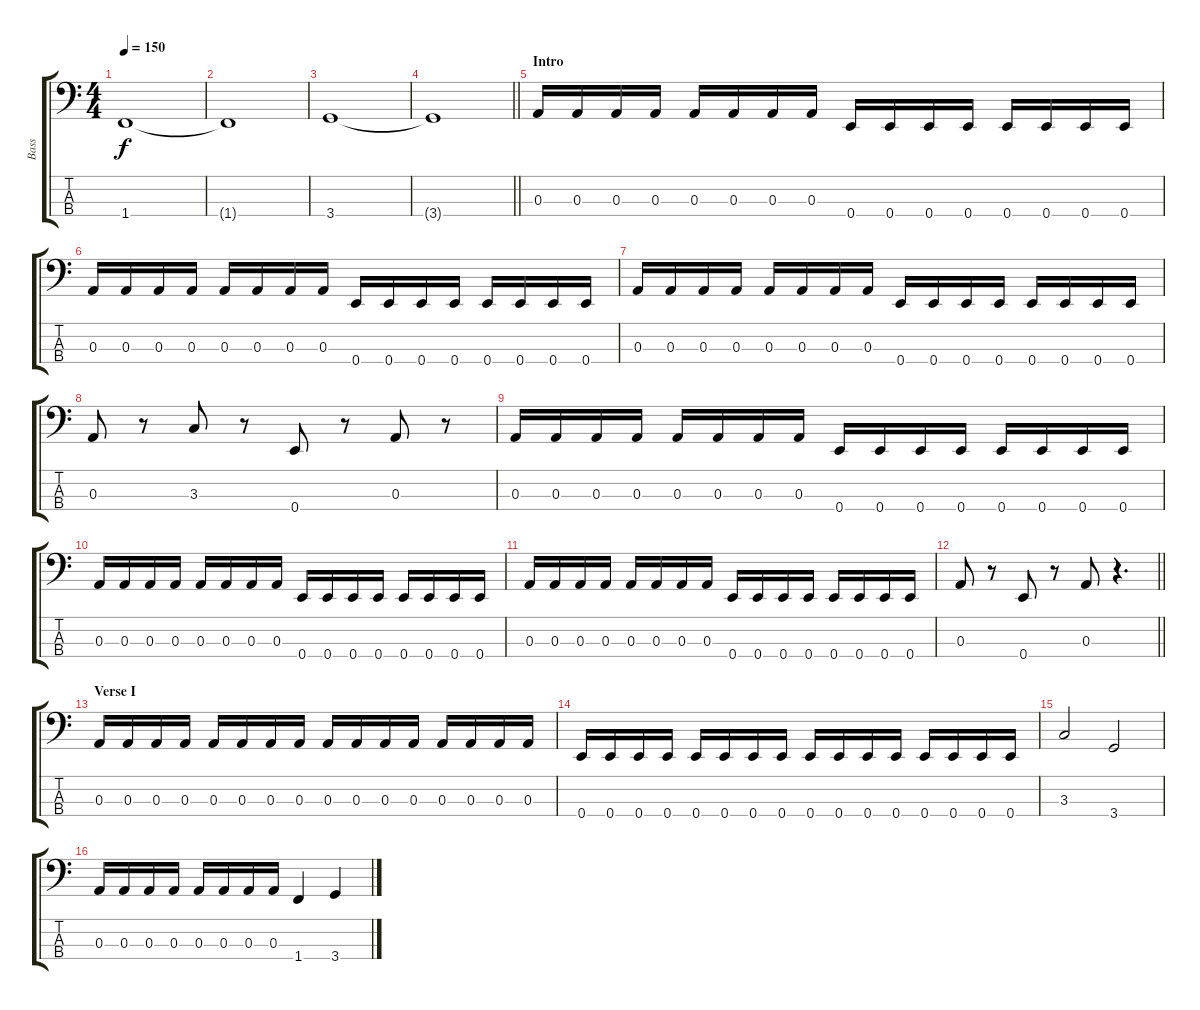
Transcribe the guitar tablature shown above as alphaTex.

\track ("Bass" "Bass") {instrument electricbassfinger}
\staff {score tabs}
\tuning (G2 D2 A1 E1) {hide}
\ts (4 4)
\tempo 150
\clef f4
\ks c
1.4.1{dy f} |
1.4{t}.1 |
3.4.1 |
\barLineRight lightlight
3.4{t}.1 |
\section ("" "Intro")
0.3.16 0.3.16 0.3.16 0.3.16 0.3.16 0.3.16 0.3.16 0.3.16 0.4.16 0.4.16 0.4.16 0.4.16 0.4.16 0.4.16 0.4.16 0.4.16 |
0.3.16 0.3.16 0.3.16 0.3.16 0.3.16 0.3.16 0.3.16 0.3.16 0.4.16 0.4.16 0.4.16 0.4.16 0.4.16 0.4.16 0.4.16 0.4.16 |
0.3.16 0.3.16 0.3.16 0.3.16 0.3.16 0.3.16 0.3.16 0.3.16 0.4.16 0.4.16 0.4.16 0.4.16 0.4.16 0.4.16 0.4.16 0.4.16 |
0.3.8 r.8 3.3.8 r.8 0.4.8 r.8 0.3.8 r.8 |
0.3.16 0.3.16 0.3.16 0.3.16 0.3.16 0.3.16 0.3.16 0.3.16 0.4.16 0.4.16 0.4.16 0.4.16 0.4.16 0.4.16 0.4.16 0.4.16 |
0.3.16 0.3.16 0.3.16 0.3.16 0.3.16 0.3.16 0.3.16 0.3.16 0.4.16 0.4.16 0.4.16 0.4.16 0.4.16 0.4.16 0.4.16 0.4.16 |
0.3.16 0.3.16 0.3.16 0.3.16 0.3.16 0.3.16 0.3.16 0.3.16 0.4.16 0.4.16 0.4.16 0.4.16 0.4.16 0.4.16 0.4.16 0.4.16 |
\barLineRight lightlight
0.3.8 r.8 0.4.8 r.8 0.3.8 r.4{d} |
\section ("" "Verse I")
0.3.16 0.3.16 0.3.16 0.3.16 0.3.16 0.3.16 0.3.16 0.3.16 0.3.16 0.3.16 0.3.16 0.3.16 0.3.16 0.3.16 0.3.16 0.3.16 |
0.4.16 0.4.16 0.4.16 0.4.16 0.4.16 0.4.16 0.4.16 0.4.16 0.4.16 0.4.16 0.4.16 0.4.16 0.4.16 0.4.16 0.4.16 0.4.16 |
3.3.2 3.4.2 |
0.3.16 0.3.16 0.3.16 0.3.16 0.3.16 0.3.16 0.3.16 0.3.16 1.4.4 3.4.4
